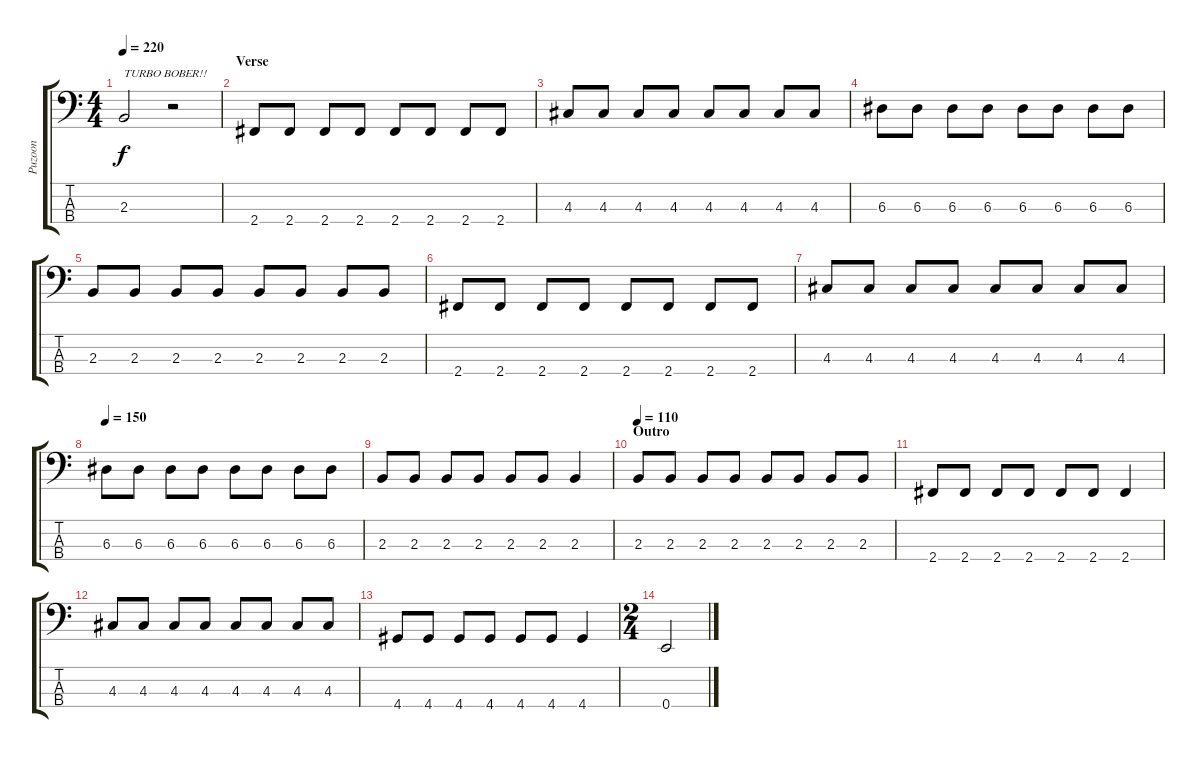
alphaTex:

\track ("Puzoon" "Puzoon") {instrument electricbasspick}
\staff {score tabs}
\tuning (G2 D2 A1 E1) {hide}
\ts (4 4)
\tempo 220
\clef f4
\ks c
2.3.2{txt "TURBO BOBER!!" dy f} r.2 |
\section ("" "Verse")
2.4.8 2.4.8 2.4.8 2.4.8 2.4.8 2.4.8 2.4.8 2.4.8 |
4.3.8 4.3.8 4.3.8 4.3.8 4.3.8 4.3.8 4.3.8 4.3.8 |
6.3.8 6.3.8 6.3.8 6.3.8 6.3.8 6.3.8 6.3.8 6.3.8 |
2.3.8 2.3.8 2.3.8 2.3.8 2.3.8 2.3.8 2.3.8 2.3.8 |
2.4.8 2.4.8 2.4.8 2.4.8 2.4.8 2.4.8 2.4.8 2.4.8 |
4.3.8 4.3.8 4.3.8 4.3.8 4.3.8 4.3.8 4.3.8 4.3.8 |
\tempo 150
6.3.8 6.3.8 6.3.8 6.3.8 6.3.8 6.3.8 6.3.8 6.3.8 |
2.3.8 2.3.8 2.3.8 2.3.8 2.3.8 2.3.8 2.3.4 |
\section ("" "Outro")
\tempo 110
2.3.8 2.3.8 2.3.8 2.3.8 2.3.8 2.3.8 2.3.8 2.3.8 |
2.4.8 2.4.8 2.4.8 2.4.8 2.4.8 2.4.8 2.4.4 |
4.3.8 4.3.8 4.3.8 4.3.8 4.3.8 4.3.8 4.3.8 4.3.8 |
4.4.8 4.4.8 4.4.8 4.4.8 4.4.8 4.4.8 4.4.4 |
\ts (2 4)
0.4.2
